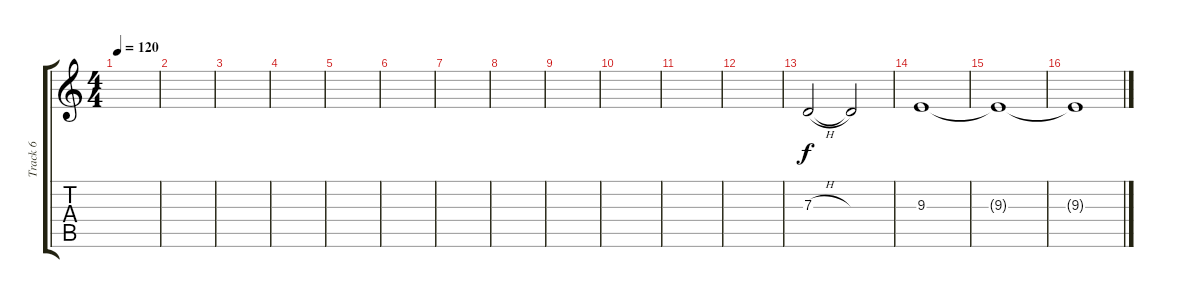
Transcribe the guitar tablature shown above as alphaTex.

\track ("Track 6" "Track 6") {instrument choiraahs}
\staff {score tabs}
\tuning (E4 B3 G3 D3 A2 E2) {hide}
\ts (4 4)
\tempo 120
\clef g2
\ks c
|
|
|
|
|
|
|
|
|
|
|
|
7.3{h}.2 7.3{t}.2 |
9.3.1 |
9.3{t}.1 |
9.3{t}.1
